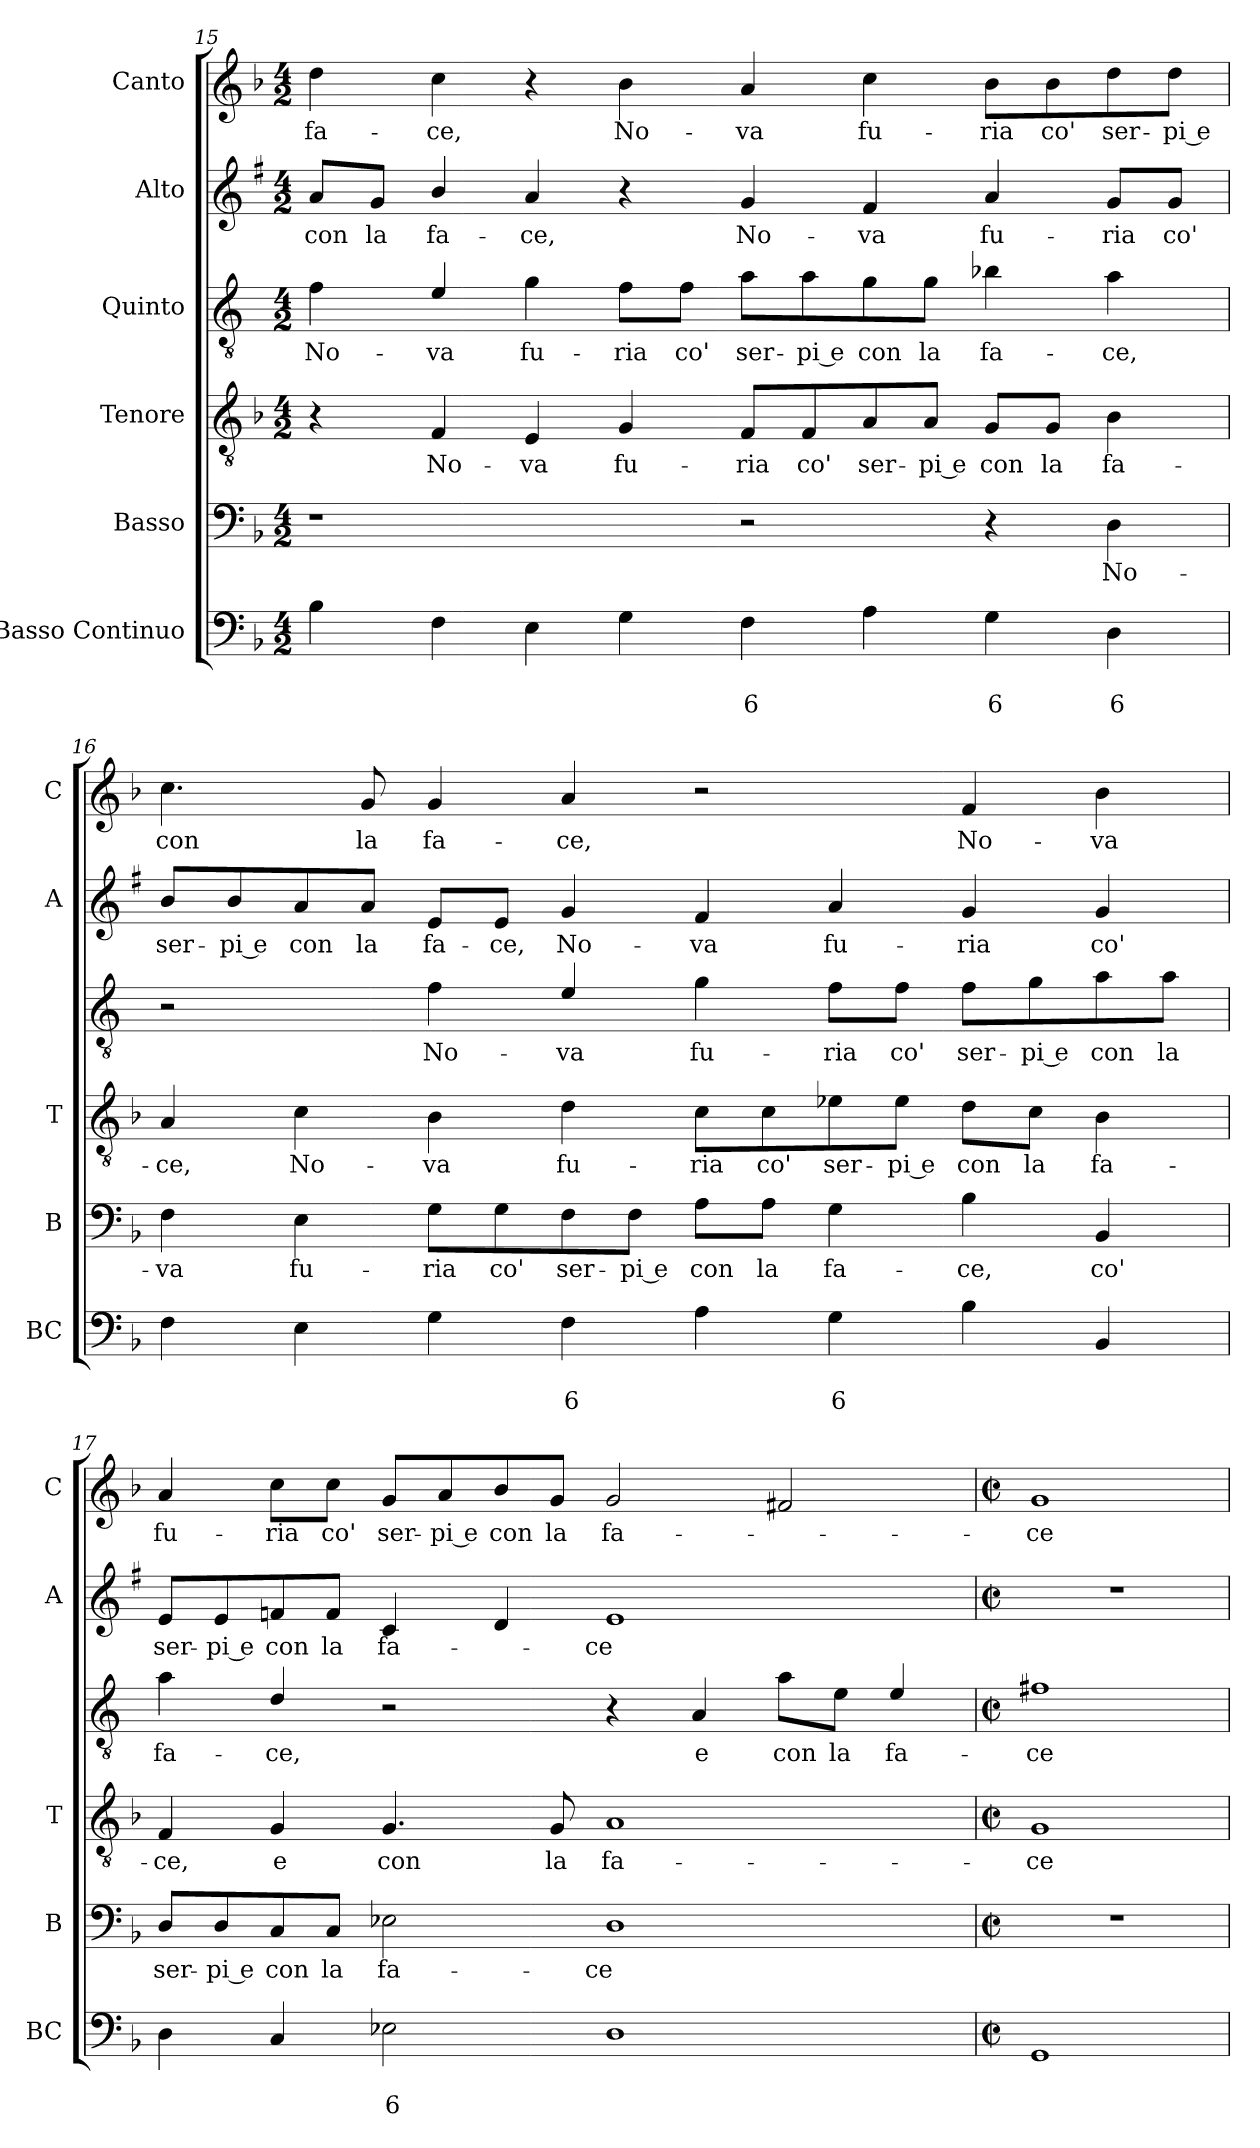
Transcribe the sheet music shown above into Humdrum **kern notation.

**kern	**text	**text	**kern	**text	**kern	**text	**kern	**text	**kern	**text	**kern	**text
*part6	*part6	*part6	*part5	*part5	*part4	*part4	*part3	*part3	*part2	*part2	*part1	*part1
*staff6	*staff6	*staff6	*staff5	*staff5	*staff4	*staff4	*staff3	*staff3	*staff2	*staff2	*staff1	*staff1
*I"Basso Continuo	*	*	*I"Basso	*	*I"Tenore	*	*I"Quinto	*	*I"Alto	*	*I"Canto	*
*I'BC	*	*	*I'B	*	*I'T	*	*	*	*I'A	*	*I'C	*
*clefF4	*	*	*clefF4	*	*clefGv2	*	*clefGv2	*	*clefG2	*	*clefG2	*
*	*	*	*	*	*	*	*ITrd4c7	*	*ITrd1c2	*	*	*
*k[b-]	*	*	*k[b-]	*	*k[b-]	*	*k[b-]	*	*k[b-]	*	*k[b-]	*
*F:	*	*	*F:	*	*F:	*	*F:	*	*F:	*	*F:	*
*M4/2	*	*	*M4/2	*	*M4/2	*	*M4/2	*	*M4/2	*	*M4/2	*
=15	=15	=15	=15	=15	=15	=15	=15	=15	=15	=15	=15	=15
!	!	!	!	!	!	!	!	!LO:LY:b	!	!LO:LY:b	!	!LO:LY:b
4B-\	.	.	1r	.	4r	.	4B-\	No-	8g/L	con	4dd\	fa-
!	!	!	!	!	!	!	!	!	!	!LO:LY:b	!	!
.	.	.	.	.	.	.	.	.	8f/J	la	.	.
!	!	!	!	!	!	!LO:LY:b	!	!LO:LY:b	!	!LO:LY:b	!	!LO:LY:b
4F\	.	.	.	.	4F/	No-	4A/	-va	4a/	fa-	4cc\	-ce,
!	!	!	!	!	!	!LO:LY:b	!	!LO:LY:b	!	!LO:LY:b	!	!
4E\	.	.	.	.	4E/	-va	4c\	fu-	4g/	-ce,	4r	.
!	!	!	!	!	!	!LO:LY:b	!	!LO:LY:b	!	!	!	!LO:LY:b
4G\	.	.	.	.	4G/	fu-	8B-\L	-ria	4r	.	4b-\	No-
!	!	!	!	!	!	!	!	!LO:LY:b	!	!	!	!
.	.	.	.	.	.	.	8B-\J	co'	.	.	.	.
!	!	!LO:LY:b	!	!	!	!LO:LY:b	!	!LO:LY:b	!	!LO:LY:b	!	!LO:LY:b
4F\	.	6	2r	.	8F/L	-ria	8d\L	ser-	4f/	No-	4a/	-va
!	!	!	!	!	!	!LO:LY:b	!	!LO:LY:b	!	!	!	!
.	.	.	.	.	8F/	co'	8d\	-pi e	.	.	.	.
!	!	!	!	!	!	!LO:LY:b	!	!LO:LY:b	!	!LO:LY:b	!	!LO:LY:b
4A\	.	.	.	.	8A/	ser-	8c\	con	4e/	-va	4cc\	fu-
!	!	!	!	!	!	!LO:LY:b	!	!LO:LY:b	!	!	!	!
.	.	.	.	.	8A/J	-pi e	8c\J	la	.	.	.	.
!	!	!LO:LY:b	!	!	!	!LO:LY:b	!	!LO:LY:b	!	!LO:LY:b	!	!LO:LY:b
4G\	.	6	4r	.	8G/L	con	4e-X\	fa-	4g/	fu-	8b-\L	-ria
!	!	!	!	!	!	!LO:LY:b	!	!	!	!	!	!LO:LY:b
.	.	.	.	.	8G/J	la	.	.	.	.	8b-\	co'
!	!	!LO:LY:b	!	!LO:LY:b	!	!LO:LY:b	!	!LO:LY:b	!	!LO:LY:b	!	!LO:LY:b
4D\	.	6	4D\	No-	4B-\	fa-	4d\	-ce,	8f/L	-ria	8dd\	ser-
!	!	!	!	!	!	!	!	!	!	!LO:LY:b	!	!LO:LY:b
.	.	.	.	.	.	.	.	.	8f/J	co'	8dd\J	-pi e
!!LO:LB:g=z
=16	=16	=16	=16	=16	=16	=16	=16	=16	=16	=16	=16	=16
!	!	!	!	!LO:LY:b	!	!LO:LY:b	!	!	!	!LO:LY:b	!	!LO:LY:b
4F\	.	.	4F\	-va	4A/	-ce,	2r	.	8a/L	ser-	4.cc\	con
!	!	!	!	!	!	!	!	!	!	!LO:LY:b	!	!
.	.	.	.	.	.	.	.	.	8a/	-pi e	.	.
!	!	!	!	!LO:LY:b	!	!LO:LY:b	!	!	!	!LO:LY:b	!	!
4E\	.	.	4E\	fu-	4c\	No-	.	.	8g/	con	.	.
!	!	!	!	!	!	!	!	!	!	!LO:LY:b	!	!LO:LY:b
.	.	.	.	.	.	.	.	.	8g/J	la	8g/	la
!	!	!	!	!LO:LY:b	!	!LO:LY:b	!	!LO:LY:b	!	!LO:LY:b	!	!LO:LY:b
4G\	.	.	8G\L	-ria	4B-\	-va	4B-\	No-	8d/L	fa-	4g/	fa-
!	!	!	!	!LO:LY:b	!	!	!	!	!	!LO:LY:b	!	!
.	.	.	8G\	co'	.	.	.	.	8d/J	-ce,	.	.
!	!	!LO:LY:b	!	!LO:LY:b	!	!LO:LY:b	!	!LO:LY:b	!	!LO:LY:b	!	!LO:LY:b
4F\	.	6	8F\	ser-	4d\	fu-	4A/	-va	4f/	No-	4a/	-ce,
!	!	!	!	!LO:LY:b	!	!	!	!	!	!	!	!
.	.	.	8F\J	-pi e	.	.	.	.	.	.	.	.
!	!	!	!	!LO:LY:b	!	!LO:LY:b	!	!LO:LY:b	!	!LO:LY:b	!	!
4A\	.	.	8A\L	con	8c\L	-ria	4c\	fu-	4e/	-va	2r	.
!	!	!	!	!LO:LY:b	!	!LO:LY:b	!	!	!	!	!	!
.	.	.	8A\J	la	8c\	co'	.	.	.	.	.	.
!	!	!LO:LY:b	!	!LO:LY:b	!	!LO:LY:b	!	!LO:LY:b	!	!LO:LY:b	!	!
4G\	.	6	4G\	fa-	8e-X\	ser-	8B-\L	-ria	4g/	fu-	.	.
!	!	!	!	!	!	!LO:LY:b	!	!LO:LY:b	!	!	!	!
.	.	.	.	.	8e-\J	-pi e	8B-\J	co'	.	.	.	.
!	!	!	!	!LO:LY:b	!	!LO:LY:b	!	!LO:LY:b	!	!LO:LY:b	!	!LO:LY:b
4B-\	.	.	4B-\	-ce,	8d\L	con	8B-\L	ser-	4f/	-ria	4f/	No-
!	!	!	!	!	!	!LO:LY:b	!	!LO:LY:b	!	!	!	!
.	.	.	.	.	8c\J	la	8c\	-pi e	.	.	.	.
!	!	!	!	!LO:LY:b	!	!LO:LY:b	!	!LO:LY:b	!	!LO:LY:b	!	!LO:LY:b
4BB-/	.	.	4BB-/	co'	4B-\	fa-	8d\	con	4f/	co'	4b-\	-va
!	!	!	!	!	!	!	!	!LO:LY:b	!	!	!	!
.	.	.	.	.	.	.	8d\J	la	.	.	.	.
=17	=17	=17	=17	=17	=17	=17	=17	=17	=17	=17	=17	=17
!	!	!	!	!LO:LY:b	!	!LO:LY:b	!	!LO:LY:b	!	!LO:LY:b	!	!LO:LY:b
4D\	.	.	8D/L	ser-	4F/	-ce,	4d\	fa-	8d/L	ser-	4a/	fu-
!	!	!	!	!LO:LY:b	!	!	!	!	!	!LO:LY:b	!	!
.	.	.	8D/	-pi e	.	.	.	.	8d/	-pi e	.	.
!	!	!	!	!LO:LY:b	!	!LO:LY:b	!	!LO:LY:b	!	!LO:LY:b	!	!LO:LY:b
4C/	.	.	8C/	con	4G/	e	4G/	-ce,	8e-X/	con	8cc\L	-ria
!	!	!	!	!LO:LY:b	!	!	!	!	!	!LO:LY:b	!	!LO:LY:b
.	.	.	8C/J	la	.	.	.	.	8e-/J	la	8cc\J	co'
!	!	!LO:LY:b	!	!LO:LY:b	!	!LO:LY:b	!	!	!	!LO:LY:b	!	!LO:LY:b
2E-X\	.	6	2E-X\	fa-	4.G/	con	2r	.	4B-/	fa-	8g/L	ser-
!	!	!	!	!	!	!	!	!	!	!	!	!LO:LY:b
.	.	.	.	.	.	.	.	.	.	.	8a/	-pi e
!	!	!	!	!	!	!	!	!	!	!	!	!LO:LY:b
.	.	.	.	.	.	.	.	.	4c/	.	8b-/	con
!	!	!	!	!	!	!LO:LY:b	!	!	!	!	!	!LO:LY:b
.	.	.	.	.	8G/	la	.	.	.	.	8g/J	la
!	!	!	!	!LO:LY:b	!	!LO:LY:b	!	!	!	!LO:LY:b	!	!LO:LY:b
1D	.	.	1D	-ce	1A	fa-	4r	.	1d	-ce	2g/	fa-
!	!	!	!	!	!	!	!	!LO:LY:b	!	!	!	!
.	.	.	.	.	.	.	4D/	e	.	.	.	.
!	!	!	!	!	!	!	!	!LO:LY:b	!	!	!	!
.	.	.	.	.	.	.	8d\L	con	.	.	2f#X/	.
!	!	!	!	!	!	!	!	!LO:LY:b	!	!	!	!
.	.	.	.	.	.	.	8A\J	la	.	.	.	.
!	!	!	!	!	!	!	!	!LO:LY:b	!	!	!	!
.	.	.	.	.	.	.	4A/	fa-	.	.	.	.
=18	=18	=18	=18	=18	=18	=18	=18	=18	=18	=18	=18	=18
*M2/2	*	*	*M2/2	*	*M2/2	*	*M2/2	*	*M2/2	*	*M2/2	*
*met(c|)	*	*	*met(c|)	*	*met(c|)	*	*met(c|)	*	*met(c|)	*	*met(c|)	*
!	!	!	!	!	!	!LO:LY:b	!	!LO:LY:b	!	!	!	!LO:LY:b
1GG	.	.	1r	.	1G	-ce	1Bn	-ce	1r	.	1g	-ce
=	=	=	=	=	=	=	=	=	=	=	=	=
*-	*-	*-	*-	*-	*-	*-	*-	*-	*-	*-	*-	*-
